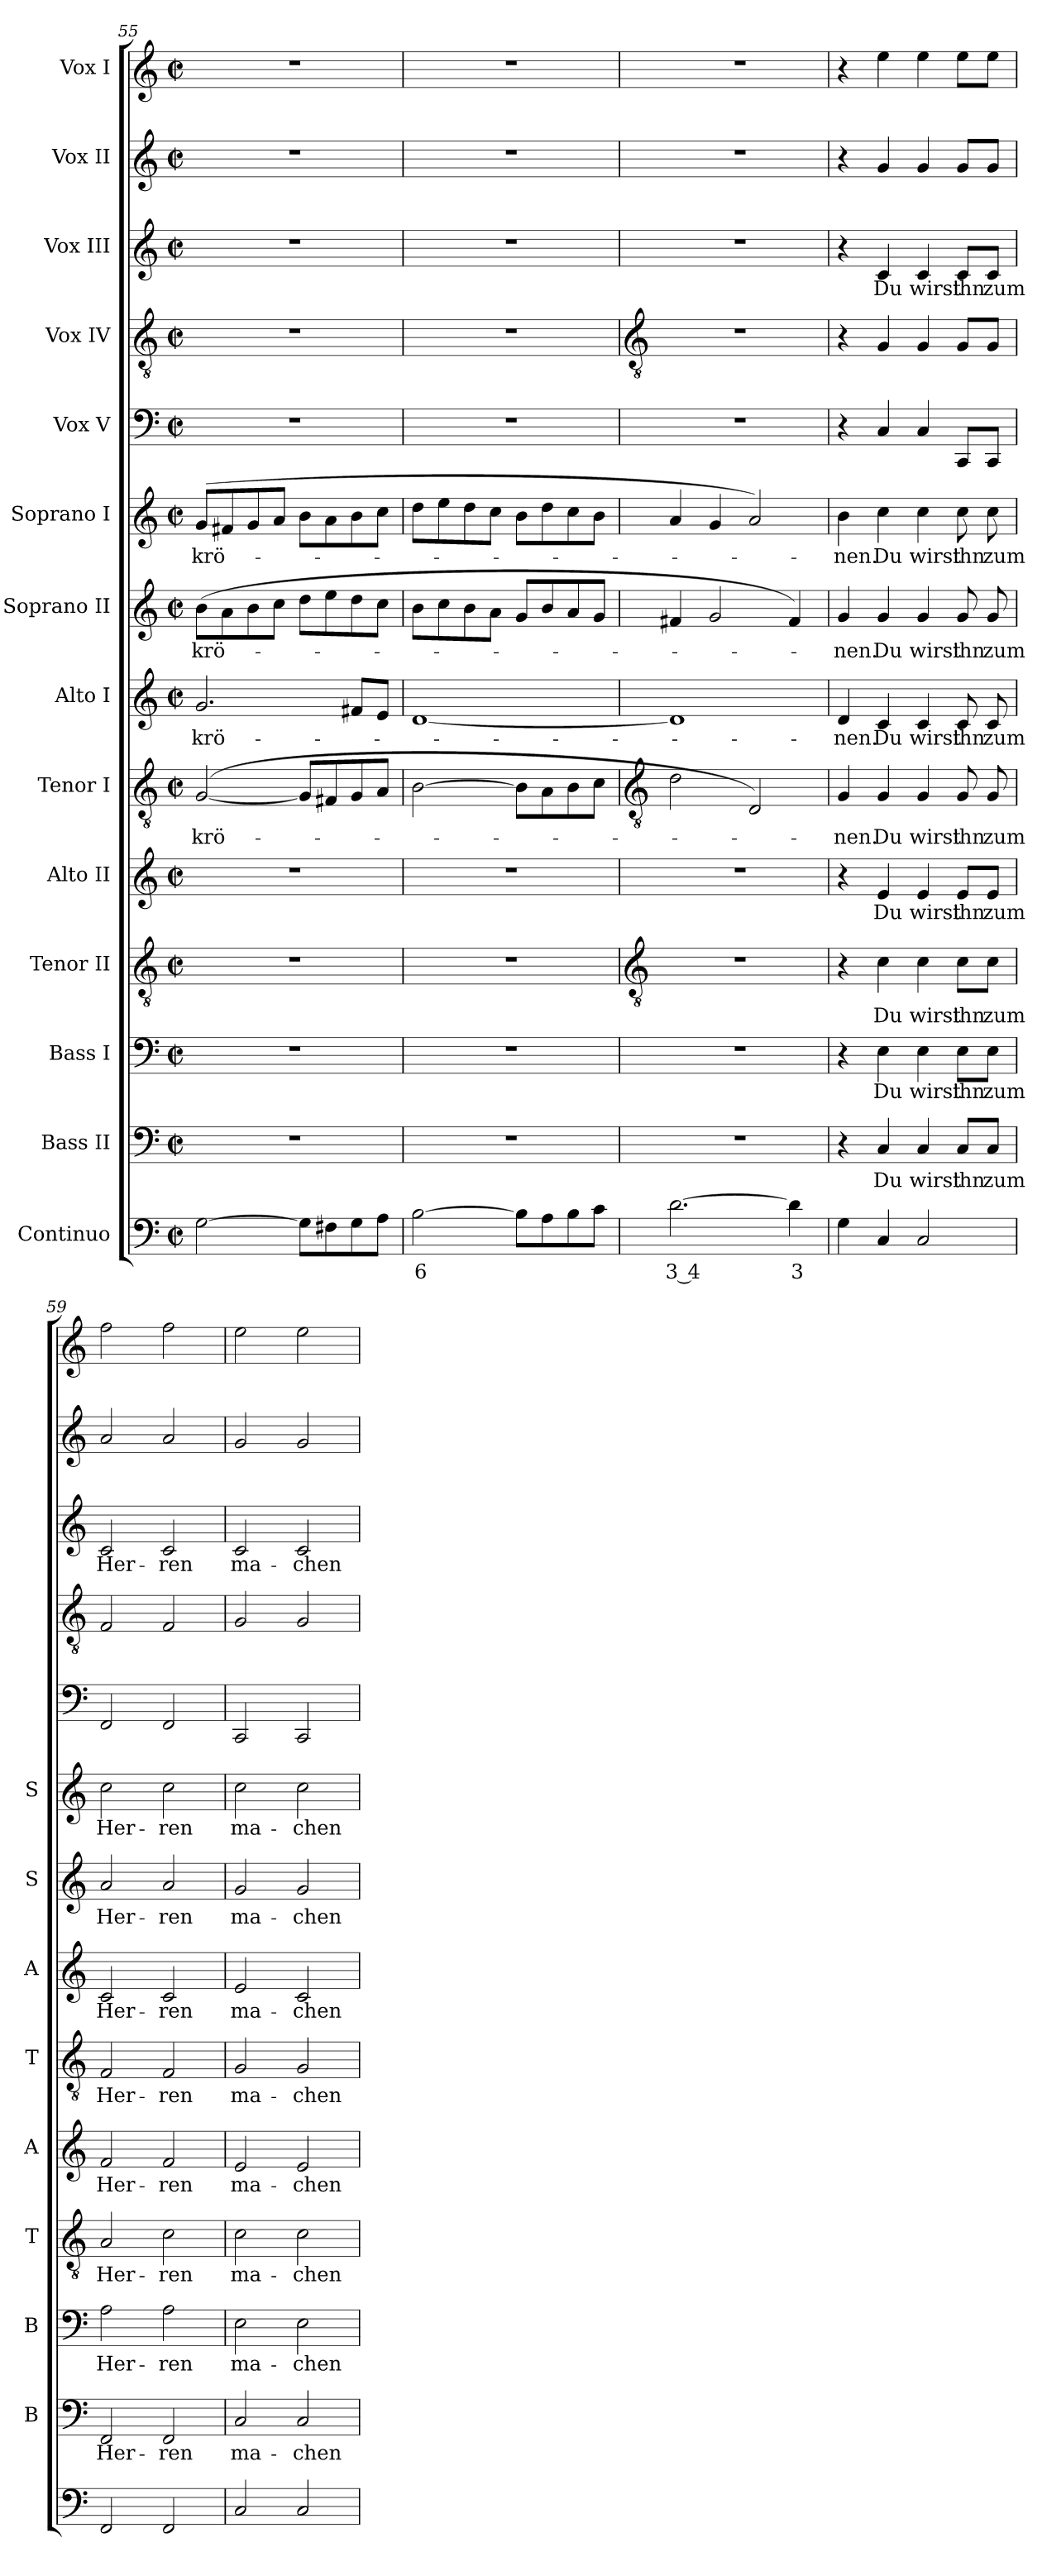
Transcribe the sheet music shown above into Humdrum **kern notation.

**kern	**text	**kern	**text	**kern	**text	**kern	**text	**kern	**text	**kern	**text	**kern	**text	**kern	**text	**kern	**text	**kern	**kern	**kern	**text	**kern	**kern
*part14	*part14	*part13	*part13	*part12	*part12	*part11	*part11	*part10	*part10	*part9	*part9	*part8	*part8	*part7	*part7	*part6	*part6	*part5	*part4	*part3	*part3	*part2	*part1
*staff14	*staff14	*staff13	*staff13	*staff12	*staff12	*staff11	*staff11	*staff10	*staff10	*staff9	*staff9	*staff8	*staff8	*staff7	*staff7	*staff6	*staff6	*staff5	*staff4	*staff3	*staff3	*staff2	*staff1
*I"Continuo	*	*I"Bass II	*	*I"Bass I	*	*I"Tenor II	*	*I"Alto II	*	*I"Tenor I	*	*I"Alto I	*	*I"Soprano II	*	*I"Soprano I	*	*I"Vox V	*I"Vox IV	*I"Vox III	*	*I"Vox II	*I"Vox I
*	*	*I'B	*	*I'B	*	*I'T	*	*I'A	*	*I'T	*	*I'A	*	*I'S	*	*I'S	*	*	*	*	*	*	*
*clefF4	*	*clefF4	*	*clefF4	*	*clefGv2	*	*clefG2	*	*clefGv2	*	*clefG2	*	*clefG2	*	*clefG2	*	*clefF4	*clefGv2	*clefG2	*	*clefG2	*clefG2
*k[]	*	*k[]	*	*k[]	*	*k[]	*	*k[]	*	*k[]	*	*k[]	*	*k[]	*	*k[]	*	*k[]	*k[]	*k[]	*	*k[]	*k[]
*C:	*	*C:	*	*C:	*	*C:	*	*C:	*	*C:	*	*C:	*	*C:	*	*C:	*	*C:	*C:	*C:	*	*C:	*C:
*M2/2	*	*M2/2	*	*M2/2	*	*M2/2	*	*M2/2	*	*M2/2	*	*M2/2	*	*M2/2	*	*M2/2	*	*M2/2	*M2/2	*M2/2	*	*M2/2	*M2/2
*met(c|)	*	*met(c|)	*	*met(c|)	*	*met(c|)	*	*met(c|)	*	*met(c|)	*	*met(c|)	*	*met(c|)	*	*met(c|)	*	*met(c|)	*met(c|)	*met(c|)	*	*met(c|)	*met(c|)
=55	=55	=55	=55	=55	=55	=55	=55	=55	=55	=55	=55	=55	=55	=55	=55	=55	=55	=55	=55	=55	=55	=55	=55
!	!	!	!	!	!	!	!	!	!	!	!LO:LY:b	!	!LO:LY:b	!	!LO:LY:b	!	!LO:LY:b	!	!	!	!	!	!
[2G	.	1r	.	1r	.	1r	.	1r	.	(<[2G	krö-	2.g	krö-	(<8bL	krö-	(<8gL	krö-	1r	1r	1r	.	1r	1r
.	.	.	.	.	.	.	.	.	.	.	.	.	.	8a	.	8f#X	.	.	.	.	.	.	.
.	.	.	.	.	.	.	.	.	.	.	.	.	.	8b	.	8g	.	.	.	.	.	.	.
.	.	.	.	.	.	.	.	.	.	.	.	.	.	8ccJ	.	8aJ	.	.	.	.	.	.	.
8GL]	.	.	.	.	.	.	.	.	.	8GL]	.	.	.	8ddL	.	8bL	.	.	.	.	.	.	.
8F#X	.	.	.	.	.	.	.	.	.	8F#X	.	.	.	8ee	.	8a	.	.	.	.	.	.	.
8G	.	.	.	.	.	.	.	.	.	8G	.	8f#XL	.	8dd	.	8b	.	.	.	.	.	.	.
8AJ	.	.	.	.	.	.	.	.	.	8AJ	.	8eJ	.	8ccJ	.	8ccJ	.	.	.	.	.	.	.
=56	=56	=56	=56	=56	=56	=56	=56	=56	=56	=56	=56	=56	=56	=56	=56	=56	=56	=56	=56	=56	=56	=56	=56
!	!LO:LY:b	!	!	!	!	!	!	!	!	!	!	!	!	!	!	!	!	!	!	!	!	!	!
[2B	6	1r	.	1r	.	1r	.	1r	.	[2B	.	[1d	.	8bL	.	8ddL	.	1r	1r	1r	.	1r	1r
.	.	.	.	.	.	.	.	.	.	.	.	.	.	8cc	.	8ee	.	.	.	.	.	.	.
.	.	.	.	.	.	.	.	.	.	.	.	.	.	8b	.	8dd	.	.	.	.	.	.	.
.	.	.	.	.	.	.	.	.	.	.	.	.	.	8aJ	.	8ccJ	.	.	.	.	.	.	.
8BL]	.	.	.	.	.	.	.	.	.	8BL]	.	.	.	8gL	.	8bL	.	.	.	.	.	.	.
8A	.	.	.	.	.	.	.	.	.	8A	.	.	.	8b	.	8dd	.	.	.	.	.	.	.
8B	.	.	.	.	.	.	.	.	.	8B	.	.	.	8a	.	8cc	.	.	.	.	.	.	.
8cJ	.	.	.	.	.	.	.	.	.	8cJ	.	.	.	8gJ	.	8bJ	.	.	.	.	.	.	.
!!LO:LB:g=z
=57	=57	=57	=57	=57	=57	=57	=57	=57	=57	=57	=57	=57	=57	=57	=57	=57	=57	=57	=57	=57	=57	=57	=57
*	*	*	*	*	*	*clefGv2	*	*	*	*clefGv2	*	*	*	*	*	*	*	*	*clefGv2	*	*	*	*
!	!LO:LY:b	!	!	!	!	!	!	!	!	!	!	!	!	!	!	!	!	!	!	!	!	!	!
[2.d	3 4	1r	.	1r	.	1r	.	1r	.	2d	.	1d]	.	4f#X	.	4a	.	1r	1r	1r	.	1r	1r
.	.	.	.	.	.	.	.	.	.	.	.	.	.	2g	.	4g	.	.	.	.	.	.	.
.	.	.	.	.	.	.	.	.	.	2D)	.	.	.	.	.	2a)	.	.	.	.	.	.	.
!	!LO:LY:b	!	!	!	!	!	!	!	!	!	!	!	!	!	!	!	!	!	!	!	!	!	!
4d]	3	.	.	.	.	.	.	.	.	.	.	.	.	4f#)	.	.	.	.	.	.	.	.	.
=58	=58	=58	=58	=58	=58	=58	=58	=58	=58	=58	=58	=58	=58	=58	=58	=58	=58	=58	=58	=58	=58	=58	=58
!	!	!	!	!	!	!	!	!	!	!	!LO:LY:b	!	!LO:LY:b	!	!LO:LY:b	!	!LO:LY:b	!	!	!	!	!	!
4G	.	4r	.	4r	.	4r	.	4r	.	4G	nen.	4d	nen.	4g	nen.	4b	nen.	4r	4r	4r	.	4r	4r
!	!	!	!LO:LY:b	!	!LO:LY:b	!	!LO:LY:b	!	!LO:LY:b	!	!LO:LY:b	!	!LO:LY:b	!	!LO:LY:b	!	!LO:LY:b	!	!	!	!LO:LY:b	!	!
4C	.	4C	Du	4E	Du	4c	Du	4e	Du	4G	Du	4c	Du	4g	Du	4cc	Du	4C	4G	4c	Du	4g	4ee
!	!	!	!LO:LY:b	!	!LO:LY:b	!	!LO:LY:b	!	!LO:LY:b	!	!LO:LY:b	!	!LO:LY:b	!	!LO:LY:b	!	!LO:LY:b	!	!	!	!LO:LY:b	!	!
2C	.	4C	wirst	4E	wirst	4c	wirst	4e	wirst	4G	wirst	4c	wirst	4g	wirst	4cc	wirst	4C	4G	4c	wirst	4g	4ee
!	!	!	!LO:LY:b	!	!LO:LY:b	!	!LO:LY:b	!	!LO:LY:b	!	!LO:LY:b	!	!LO:LY:b	!	!LO:LY:b	!	!LO:LY:b	!	!	!	!LO:LY:b	!	!
.	.	8C/L	ihn	8E\L	ihn	8c\L	ihn	8e/L	ihn	8G	ihn	8c	ihn	8g	ihn	8cc	ihn	8CCL	8GL	8c/L	ihn	8gL	8eeL
!	!	!	!LO:LY:b	!	!LO:LY:b	!	!LO:LY:b	!	!LO:LY:b	!	!LO:LY:b	!	!LO:LY:b	!	!LO:LY:b	!	!LO:LY:b	!	!	!	!LO:LY:b	!	!
.	.	8C/J	zum	8E\J	zum	8c\J	zum	8e/J	zum	8G	zum	8c	zum	8g	zum	8cc	zum	8CCJ	8GJ	8c/J	zum	8gJ	8eeJ
=59	=59	=59	=59	=59	=59	=59	=59	=59	=59	=59	=59	=59	=59	=59	=59	=59	=59	=59	=59	=59	=59	=59	=59
!	!	!	!LO:LY:b	!	!LO:LY:b	!	!LO:LY:b	!	!LO:LY:b	!	!LO:LY:b	!	!LO:LY:b	!	!LO:LY:b	!	!LO:LY:b	!	!	!	!LO:LY:b	!	!
2FF	.	2FF	Her-	2A	Her-	2A	Her-	2f	Her-	2F	Her-	2c	Her-	2a	Her-	2cc	Her-	2FF	2F	2c	Her-	2a	2ff
!	!	!	!LO:LY:b	!	!LO:LY:b	!	!LO:LY:b	!	!LO:LY:b	!	!LO:LY:b	!	!LO:LY:b	!	!LO:LY:b	!	!LO:LY:b	!	!	!	!LO:LY:b	!	!
2FF	.	2FF	-ren	2A	-ren	2c	-ren	2f	-ren	2F	-ren	2c	-ren	2a	-ren	2cc	-ren	2FF	2F	2c	-ren	2a	2ff
=60	=60	=60	=60	=60	=60	=60	=60	=60	=60	=60	=60	=60	=60	=60	=60	=60	=60	=60	=60	=60	=60	=60	=60
!	!	!	!LO:LY:b	!	!LO:LY:b	!	!LO:LY:b	!	!LO:LY:b	!	!LO:LY:b	!	!LO:LY:b	!	!LO:LY:b	!	!LO:LY:b	!	!	!	!LO:LY:b	!	!
2C	.	2C	ma-	2E	ma-	2c	ma-	2e	ma-	2G	ma-	2e	ma-	2g	ma-	2cc	ma-	2CC	2G	2c	ma-	2g	2ee
!	!	!	!LO:LY:b	!	!LO:LY:b	!	!LO:LY:b	!	!LO:LY:b	!	!LO:LY:b	!	!LO:LY:b	!	!LO:LY:b	!	!LO:LY:b	!	!	!	!LO:LY:b	!	!
2C	.	2C	-chen	2E	-chen	2c	-chen	2e	-chen	2G	-chen	2c	-chen	2g	-chen	2cc	-chen	2CC	2G	2c	-chen	2g	2ee
=	=	=	=	=	=	=	=	=	=	=	=	=	=	=	=	=	=	=	=	=	=	=	=
*-	*-	*-	*-	*-	*-	*-	*-	*-	*-	*-	*-	*-	*-	*-	*-	*-	*-	*-	*-	*-	*-	*-	*-
